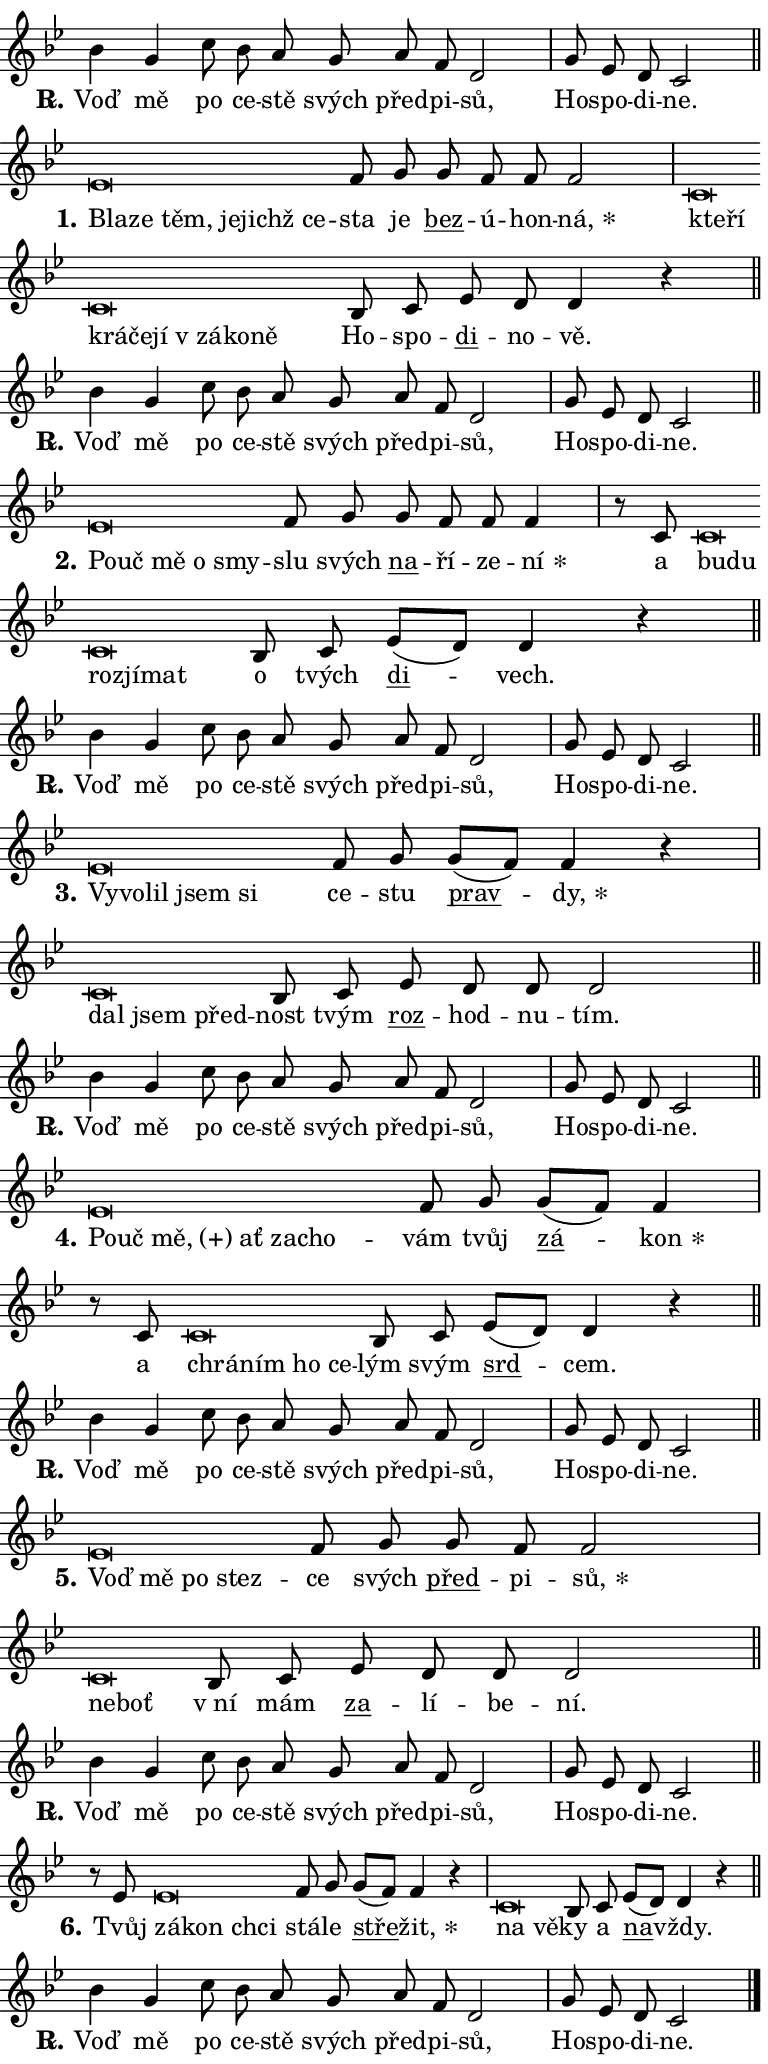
\version "2.24.0"
\header { tagline = "" }
\paper {
  indent = 0\cm
  top-margin = 0\cm
  right-margin = 0.13\cm % to fit lyric hyphens
  bottom-margin = 0\cm
  left-margin = 0\cm
  paper-width = 13\cm
  page-breaking = #ly:one-page-breaking
  system-system-spacing.basic-distance = #11
  score-system-spacing.basic-distance = #11
  ragged-last = ##f
}


%% Author: Thomas Morley
%% https://lists.gnu.org/archive/html/lilypond-user/2020-05/msg00002.html
#(define (line-position grob)
"Returns position of @var[grob} in current system:
   @code{'start}, if at first time-step
   @code{'end}, if at last time-step
   @code{'middle} otherwise
"
  (let* ((col (ly:item-get-column grob))
         (ln (ly:grob-object col 'left-neighbor))
         (rn (ly:grob-object col 'right-neighbor))
         (col-to-check-left (if (ly:grob? ln) ln col))
         (col-to-check-right (if (ly:grob? rn) rn col))
         (break-dir-left
           (and
             (ly:grob-property col-to-check-left 'non-musical #f)
             (ly:item-break-dir col-to-check-left)))
         (break-dir-right
           (and
             (ly:grob-property col-to-check-right 'non-musical #f)
             (ly:item-break-dir col-to-check-right))))
        (cond ((eqv? 1 break-dir-left) 'start)
              ((eqv? -1 break-dir-right) 'end)
              (else 'middle))))

#(define (tranparent-at-line-position vctor)
  (lambda (grob)
  "Relying on @code{line-position} select the relevant enry from @var{vctor}.
Used to determine transparency,"
    (case (line-position grob)
      ((end) (not (vector-ref vctor 0)))
      ((middle) (not (vector-ref vctor 1)))
      ((start) (not (vector-ref vctor 2))))))

noteHeadBreakVisibility =
#(define-music-function (break-visibility)(vector?)
"Makes @code{NoteHead}s transparent relying on @var{break-visibility}"
#{
  \override NoteHead.transparent =
    #(tranparent-at-line-position break-visibility)
#})

#(define delete-ledgers-for-transparent-note-heads
  (lambda (grob)
    "Reads whether a @code{NoteHead} is transparent.
If so this @code{NoteHead} is removed from @code{'note-heads} from
@var{grob}, which is supposed to be @code{LedgerLineSpanner}.
As a result ledgers are not printed for this @code{NoteHead}"
    (let* ((nhds-array (ly:grob-object grob 'note-heads))
           (nhds-list
             (if (ly:grob-array? nhds-array)
                 (ly:grob-array->list nhds-array)
                 '()))
           ;; Relies on the transparent-property being done before
           ;; Staff.LedgerLineSpanner.after-line-breaking is executed.
           ;; This is fragile ...
           (to-keep
             (remove
               (lambda (nhd)
                 (ly:grob-property nhd 'transparent #f))
               nhds-list)))
      ;; TODO find a better method to iterate over grob-arrays, similiar
      ;; to filter/remove etc for lists
      ;; For now rebuilt from scratch
      (set! (ly:grob-object grob 'note-heads)  '())
      (for-each
        (lambda (nhd)
          (ly:pointer-group-interface::add-grob grob 'note-heads nhd))
        to-keep))))

squashNotes = {
  \override NoteHead.X-extent = #'(-0.2 . 0.2)
  \override NoteHead.Y-extent = #'(-0.75 . 0)
  \override NoteHead.stencil =
    #(lambda (grob)
       (let ((pos (ly:grob-property grob 'staff-position)))
         (begin
           (if (< pos -7) (display "ERROR: Lower brevis then expected\n") (display ""))
           (if (<= pos -6) ly:text-interface::print ly:note-head::print))))
}
unSquashNotes = {
  \revert NoteHead.X-extent
  \revert NoteHead.Y-extent
  \revert NoteHead.stencil
}

hideNotes = \noteHeadBreakVisibility #begin-of-line-visible
unHideNotes = \noteHeadBreakVisibility #all-visible

% work-around for resetting accidentals
% https://lilypond.org/doc/v2.23/Documentation/notation/displaying-rhythms#unmetered-music
cadenzaMeasure = {
  \cadenzaOff
  \partial 1024 s1024
  \cadenzaOn
}

#(define-markup-command (accent layout props text) (markup?)
  "Underline accented syllable"
  (interpret-markup layout props
    #{\markup \override #'(offset . 4.3) \underline { #text }#}))

responsum = \markup \concat {
  "R" \hspace #-1.05 \path #0.1 #'((moveto 0 0.07) (lineto 0.9 0.8)) \hspace #0.05 "."
}

spaceSize = #0.6828661417322834 % exact space size for TeX Gyre Schola

\layout {
  \context {
    \Staff
    \remove "Time_signature_engraver"
    \override LedgerLineSpanner.after-line-breaking = #delete-ledgers-for-transparent-note-heads
  }
  \context {
    \Lyrics {
      \override LyricSpace.minimum-distance = \spaceSize
      \override LyricText.font-name = #"TeX Gyre Schola"
      \override LyricText.font-size = 1
      \override StanzaNumber.font-name = #"TeX Gyre Schola Bold"
      \override StanzaNumber.font-size = 1
    }
  }
  \context {
    \Score 
    \override NoteHead.text =
      #(lambda (grob) 
        (let ((pos (ly:grob-property grob 'staff-position)))
          #{\markup {
            \combine
              \halign #-0.55 \raise #(if (= pos -6) 0 0.5) \override #'(thickness . 2) \draw-line #'(3.2 . 0)
              \musicglyph "noteheads.sM1"
          }#}))
  }
}

% magnetic-lyrics.ily
%
%   written by
%     Jean Abou Samra <jean@abou-samra.fr>
%     Werner Lemberg <wl@gnu.org>
%
%   adapted by
%     Jiri Hon <jiri.hon@gmail.com>
%
% Version 2022-Apr-15

% https://www.mail-archive.com/lilypond-user@gnu.org/msg149350.html

#(define (Left_hyphen_pointer_engraver context)
   "Collect syllable-hyphen-syllable occurrences in lyrics and store
them in properties.  This engraver only looks to the left.  For
example, if the lyrics input is @code{foo -- bar}, it does the
following.

@itemize @bullet
@item
Set the @code{text} property of the @code{LyricHyphen} grob between
@q{foo} and @q{bar} to @code{foo}.

@item
Set the @code{left-hyphen} property of the @code{LyricText} grob with
text @q{foo} to the @code{LyricHyphen} grob between @q{foo} and
@q{bar}.
@end itemize

Use this auxiliary engraver in combination with the
@code{lyric-@/text::@/apply-@/magnetic-@/offset!} hook."
   (let ((hyphen #f)
         (text #f))
     (make-engraver
      (acknowledgers
       ((lyric-syllable-interface engraver grob source-engraver)
        (set! text grob)))
      (end-acknowledgers
       ((lyric-hyphen-interface engraver grob source-engraver)
        ;(when (not (grob::has-interface grob 'lyric-space-interface))
          (set! hyphen grob)));)
      ((stop-translation-timestep engraver)
       (when (and text hyphen)
         (ly:grob-set-object! text 'left-hyphen hyphen))
       (set! text #f)
       (set! hyphen #f)))))

#(define (lyric-text::apply-magnetic-offset! grob)
   "If the space between two syllables is less than the value in
property @code{LyricText@/.details@/.squash-threshold}, move the right
syllable to the left so that it gets concatenated with the left
syllable.

Use this function as a hook for
@code{LyricText@/.after-@/line-@/breaking} if the
@code{Left_@/hyphen_@/pointer_@/engraver} is active."
   (let ((hyphen (ly:grob-object grob 'left-hyphen #f)))
     (when hyphen
       (let ((left-text (ly:spanner-bound hyphen LEFT)))
         (when (grob::has-interface left-text 'lyric-syllable-interface)
           (let* ((common (ly:grob-common-refpoint grob left-text X))
                  (this-x-ext (ly:grob-extent grob common X))
                  (left-x-ext
                   (begin
                     ;; Trigger magnetism for left-text.
                     (ly:grob-property left-text 'after-line-breaking)
                     (ly:grob-extent left-text common X)))
                  ;; `delta` is the gap width between two syllables.
                  (delta (- (interval-start this-x-ext)
                            (interval-end left-x-ext)))
                  (details (ly:grob-property grob 'details))
                  (threshold (assoc-get 'squash-threshold details 0.2)))
             (when (< delta threshold)
               (let* (;; We have to manipulate the input text so that
                      ;; ligatures crossing syllable boundaries are not
                      ;; disabled.  For languages based on the Latin
                      ;; script this is essentially a beautification.
                      ;; However, for non-Western scripts it can be a
                      ;; necessity.
                      (lt (ly:grob-property left-text 'text))
                      (rt (ly:grob-property grob 'text))
                      (is-space (grob::has-interface hyphen 'lyric-space-interface))
                      (space (if is-space " " ""))
                      (extra-delta (if is-space spaceSize 0))
                      ;; Append new syllable.
                      (ltrt-space (if (and (string? lt) (string? rt))
                                (string-append lt space rt)
                                (make-concat-markup (list lt space rt))))
                      ;; Right-align `ltrt` to the right side.
                      (ltrt-space-markup (grob-interpret-markup
                               grob
                               (make-translate-markup
                                (cons (interval-length this-x-ext) 0)
                                (make-right-align-markup ltrt-space)))))
                 (begin
                   ;; Don't print `left-text`.
                   (ly:grob-set-property! left-text 'stencil #f)
                   ;; Set text and stencil (which holds all collected
                   ;; syllables so far) and shift it to the left.
                   (ly:grob-set-property! grob 'text ltrt-space)
                   (ly:grob-set-property! grob 'stencil ltrt-space-markup)
                   (ly:grob-translate-axis! grob (- (- delta extra-delta)) X))))))))))


#(define (lyric-hyphen::displace-bounds-first grob)
   ;; Make very sure this callback isn't triggered too early.
   (let ((left (ly:spanner-bound grob LEFT))
         (right (ly:spanner-bound grob RIGHT)))
     (ly:grob-property left 'after-line-breaking)
     (ly:grob-property right 'after-line-breaking)
     (ly:lyric-hyphen::print grob)))

squashThreshold = #0.4

\layout {
  \context {
    \Lyrics
    \consists #Left_hyphen_pointer_engraver
    \override LyricText.after-line-breaking =
      #lyric-text::apply-magnetic-offset!
    \override LyricHyphen.stencil = #lyric-hyphen::displace-bounds-first
    \override LyricText.details.squash-threshold = \squashThreshold
    \override LyricHyphen.minimum-distance = 0
    \override LyricHyphen.minimum-length = \squashThreshold
  }
}

squashText = \override LyricText.details.squash-threshold = 9999
unSquashText = \override LyricText.details.squash-threshold = \squashThreshold

leftText = \override LyricText.self-alignment-X = #LEFT
unLeftText = \revert LyricText.self-alignment-X

starOffset = #(lambda (grob) 
                (let ((x_offset (ly:self-alignment-interface::aligned-on-x-parent grob)))
                  (if (= x_offset 0) 0 (+ x_offset 1.2))))

star = #(define-music-function (syllable)(string?)
"Append star separator at the end of a syllable"
#{
  \once \override LyricText.X-offset = #starOffset
  \lyricmode { \markup {
    #syllable
    \override #'((font-name . "TeX Gyre Schola Bold")) \hspace #0.2 \lower #0.65 \larger "*"
  } }
#})

starAccent = #(define-music-function (syllable)(string?)
"Append star separator at the end of a syllable and make accent"
#{
  \once \override LyricText.X-offset = #starOffset
  \lyricmode { \markup {
    \accent #syllable
    \override #'((font-name . "TeX Gyre Schola Bold")) \hspace #0.2 \lower #0.65 \larger "*"
  } }
#})

breath = #(define-music-function (syllable)(string?)
"Append breathing indicator at the end of a syllable"
#{
  \lyricmode { \markup { #syllable "+" } }
#})

optionalBreath = #(define-music-function (syllable)(string?)
"Append optional breathing indicator at the end of a syllable"
#{
  \lyricmode { \markup { #syllable "(+)" } }
#})


\score {
    <<
        \new Voice = "melody" { \cadenzaOn \key bes \major \relative { bes'4 g c8 bes a \bar "" g a f d2 \cadenzaMeasure \bar "|" g8 es d c2 \cadenzaMeasure \bar "||" \break } }
        \new Lyrics \lyricsto "melody" { \lyricmode { \set stanza = \responsum
Voď mě po ce -- stě svých před -- pi -- sů, Ho -- spo -- di -- ne. } }
    >>
    \layout {}
}

\score {
    <<
        \new Voice = "melody" { \cadenzaOn \key bes \major \relative { \squashNotes es'\breve*1/16 \hideNotes \breve*1/16 \bar "" \breve*1/16 \bar "" \breve*1/16 \bar "" \breve*1/16 \breve*1/16 \bar "" \unHideNotes \unSquashNotes f8 g \bar "" g f f f2 \cadenzaMeasure \bar "|" \squashNotes c\breve*1/16 \hideNotes \breve*1/16 \bar "" \breve*1/16 \bar "" \breve*1/16 \bar "" \breve*1/16 \bar "" \breve*1/16 \bar "" \breve*1/16 \breve*1/16 \bar "" \unHideNotes \unSquashNotes bes8 c \bar "" es d d4 r \cadenzaMeasure \bar "||" \break } }
        \new Lyrics \lyricsto "melody" { \lyricmode { \set stanza = "1."
\leftText Bla -- \squashText ze těm, je -- jichž ce -- \unLeftText \unSquashText sta je \markup \accent bez -- ú -- hon -- \star ná, \leftText kte -- \squashText ří krá -- če -- jí "v zá" -- ko -- ně \unLeftText \unSquashText Ho -- spo -- \markup \accent di -- no -- vě. } }
    >>
    \layout {}
}

\score {
    <<
        \new Voice = "melody" { \cadenzaOn \key bes \major \relative { bes'4 g c8 bes a \bar "" g a f d2 \cadenzaMeasure \bar "|" g8 es d c2 \cadenzaMeasure \bar "||" \break } }
        \new Lyrics \lyricsto "melody" { \lyricmode { \set stanza = \responsum
Voď mě po ce -- stě svých před -- pi -- sů, Ho -- spo -- di -- ne. } }
    >>
    \layout {}
}

\score {
    <<
        \new Voice = "melody" { \cadenzaOn \key bes \major \relative { \squashNotes es'\breve*1/16 \hideNotes \breve*1/16 \bar "" \breve*1/16 \bar "" \breve*1/16 \breve*1/16 \bar "" \unHideNotes \unSquashNotes f8 g \bar "" g f f f4 \cadenzaMeasure \bar "|" r8 c8 \squashNotes c\breve*1/16 \hideNotes \breve*1/16 \bar "" \breve*1/16 \bar "" \breve*1/16 \breve*1/16 \bar "" \unHideNotes \unSquashNotes bes8 c \bar "" es[( d)] d4 r \cadenzaMeasure \bar "||" \break } }
        \new Lyrics \lyricsto "melody" { \lyricmode { \set stanza = "2."
\leftText Po -- \squashText uč mě o smy -- \unLeftText \unSquashText slu svých \markup \accent na -- ří -- ze -- \star ní a \leftText bu -- \squashText du roz -- jí -- mat \unLeftText \unSquashText o tvých \markup \accent di -- vech. } }
    >>
    \layout {}
}

\score {
    <<
        \new Voice = "melody" { \cadenzaOn \key bes \major \relative { bes'4 g c8 bes a \bar "" g a f d2 \cadenzaMeasure \bar "|" g8 es d c2 \cadenzaMeasure \bar "||" \break } }
        \new Lyrics \lyricsto "melody" { \lyricmode { \set stanza = \responsum
Voď mě po ce -- stě svých před -- pi -- sů, Ho -- spo -- di -- ne. } }
    >>
    \layout {}
}

\score {
    <<
        \new Voice = "melody" { \cadenzaOn \key bes \major \relative { \squashNotes es'\breve*1/16 \hideNotes \breve*1/16 \bar "" \breve*1/16 \bar "" \breve*1/16 \breve*1/16 \bar "" \unHideNotes \unSquashNotes f8 g \bar "" g[( f)] f4 r \cadenzaMeasure \bar "|" \squashNotes c\breve*1/16 \hideNotes \breve*1/16 \breve*1/16 \bar "" \unHideNotes \unSquashNotes bes8 c \bar "" es d d d2 \cadenzaMeasure \bar "||" \break } }
        \new Lyrics \lyricsto "melody" { \lyricmode { \set stanza = "3."
\leftText Vy -- \squashText vo -- lil jsem si \unLeftText \unSquashText ce -- stu \markup \accent prav -- \star dy, \leftText dal \squashText jsem před -- \unLeftText \unSquashText nost tvým \markup \accent roz -- hod -- nu -- tím. } }
    >>
    \layout {}
}

\score {
    <<
        \new Voice = "melody" { \cadenzaOn \key bes \major \relative { bes'4 g c8 bes a \bar "" g a f d2 \cadenzaMeasure \bar "|" g8 es d c2 \cadenzaMeasure \bar "||" \break } }
        \new Lyrics \lyricsto "melody" { \lyricmode { \set stanza = \responsum
Voď mě po ce -- stě svých před -- pi -- sů, Ho -- spo -- di -- ne. } }
    >>
    \layout {}
}

\score {
    <<
        \new Voice = "melody" { \cadenzaOn \key bes \major \relative { \squashNotes es'\breve*1/16 \hideNotes \breve*1/16 \bar "" \breve*1/16 \bar "" \breve*1/16 \bar "" \breve*1/16 \breve*1/16 \bar "" \unHideNotes \unSquashNotes f8 g \bar "" g[( f)] f4 \cadenzaMeasure \bar "|" r8 c8 \squashNotes c\breve*1/16 \hideNotes \breve*1/16 \bar "" \breve*1/16 \breve*1/16 \bar "" \unHideNotes \unSquashNotes bes8 c \bar "" es[( d)] d4 r \cadenzaMeasure \bar "||" \break } }
        \new Lyrics \lyricsto "melody" { \lyricmode { \set stanza = "4."
\leftText Po -- \squashText uč \optionalBreath mě, ať za -- cho -- \unLeftText \unSquashText vám tvůj \markup \accent zá -- \star kon a \leftText chrá -- \squashText ním ho ce -- \unLeftText \unSquashText lým svým \markup \accent srd -- cem. } }
    >>
    \layout {}
}

\score {
    <<
        \new Voice = "melody" { \cadenzaOn \key bes \major \relative { bes'4 g c8 bes a \bar "" g a f d2 \cadenzaMeasure \bar "|" g8 es d c2 \cadenzaMeasure \bar "||" \break } }
        \new Lyrics \lyricsto "melody" { \lyricmode { \set stanza = \responsum
Voď mě po ce -- stě svých před -- pi -- sů, Ho -- spo -- di -- ne. } }
    >>
    \layout {}
}

\score {
    <<
        \new Voice = "melody" { \cadenzaOn \key bes \major \relative { \squashNotes es'\breve*1/16 \hideNotes \breve*1/16 \bar "" \breve*1/16 \breve*1/16 \bar "" \unHideNotes \unSquashNotes f8 g \bar "" g f f2 \cadenzaMeasure \bar "|" \squashNotes c\breve*1/16 \hideNotes \breve*1/16 \bar "" \unHideNotes \unSquashNotes bes8 c \bar "" es d d d2 \cadenzaMeasure \bar "||" \break } }
        \new Lyrics \lyricsto "melody" { \lyricmode { \set stanza = "5."
\leftText Voď \squashText mě po stez -- \unLeftText \unSquashText ce svých \markup \accent před -- pi -- \star sů, \leftText ne -- \squashText boť \unLeftText \unSquashText "v ní" mám \markup \accent za -- lí -- be -- ní. } }
    >>
    \layout {}
}

\score {
    <<
        \new Voice = "melody" { \cadenzaOn \key bes \major \relative { bes'4 g c8 bes a \bar "" g a f d2 \cadenzaMeasure \bar "|" g8 es d c2 \cadenzaMeasure \bar "||" \break } }
        \new Lyrics \lyricsto "melody" { \lyricmode { \set stanza = \responsum
Voď mě po ce -- stě svých před -- pi -- sů, Ho -- spo -- di -- ne. } }
    >>
    \layout {}
}

\score {
    <<
        \new Voice = "melody" { \cadenzaOn \key bes \major \relative { r8 es'8 \squashNotes es\breve*1/16 \hideNotes \breve*1/16 \breve*1/16 \bar "" \unHideNotes \unSquashNotes f8 g \bar "" g[( f)] f4 r \cadenzaMeasure \bar "|" \squashNotes c\breve*1/16 \hideNotes \breve*1/16 \bar "" \unHideNotes \unSquashNotes bes8 c \bar "" es[( d)] d4 r \cadenzaMeasure \bar "||" \break } }
        \new Lyrics \lyricsto "melody" { \lyricmode { \set stanza = "6."
Tvůj \leftText zá -- \squashText kon chci \unLeftText \unSquashText stá -- le \markup \accent stře -- \star žit, \leftText na \squashText vě -- \unLeftText \unSquashText ky a \markup \accent na -- vždy. } }
    >>
    \layout {}
}

\score {
    <<
        \new Voice = "melody" { \cadenzaOn \key bes \major \relative { bes'4 g c8 bes a \bar "" g a f d2 \cadenzaMeasure \bar "|" g8 es d c2 \cadenzaMeasure \bar "||" \break } \bar "|." }
        \new Lyrics \lyricsto "melody" { \lyricmode { \set stanza = \responsum
Voď mě po ce -- stě svých před -- pi -- sů, Ho -- spo -- di -- ne. } }
    >>
    \layout {}
}
